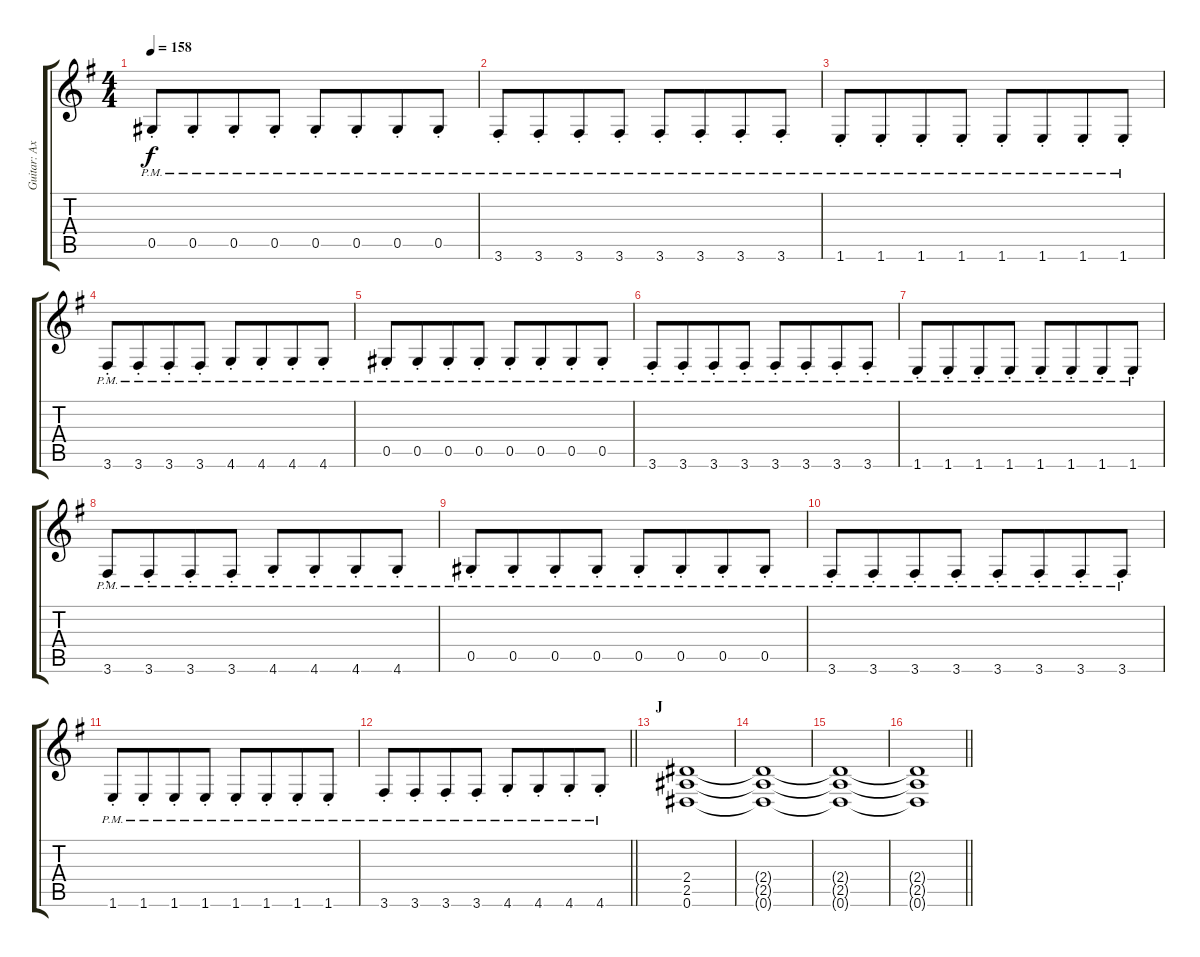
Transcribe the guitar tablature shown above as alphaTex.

\track ("Guitar: Axel" "Guitar: Ax") {instrument distortionguitar}
\staff {score tabs}
\tuning (Eb4 Bb3 Gb3 Db3 Ab2 Eb2) {hide}
\ts (4 4)
\tempo 158
\clef g2
\ks g
0.5{pm st}.8{dy f beam merge} 0.5{pm st}.8{beam merge} 0.5{pm st}.8{beam merge} 0.5{pm st}.8{beam split} 0.5{pm st}.8{beam merge} 0.5{pm st}.8{beam merge} 0.5{pm st}.8{beam merge} 0.5{pm st}.8 |
3.6{pm st}.8{beam merge} 3.6{pm st}.8{beam merge} 3.6{pm st}.8{beam merge} 3.6{pm st}.8{beam split} 3.6{pm st}.8{beam merge} 3.6{pm st}.8{beam merge} 3.6{pm st}.8{beam merge} 3.6{pm st}.8 |
1.6{pm st}.8{beam merge} 1.6{pm st}.8{beam merge} 1.6{pm st}.8{beam merge} 1.6{pm st}.8{beam split} 1.6{pm st}.8{beam merge} 1.6{pm st}.8{beam merge} 1.6{pm st}.8{beam merge} 1.6{pm st}.8 |
3.6{pm st}.8{beam merge} 3.6{pm st}.8{beam merge} 3.6{pm st}.8{beam merge} 3.6{pm st}.8{beam split} 4.6{pm st}.8{beam merge} 4.6{pm st}.8{beam merge} 4.6{pm st}.8{beam merge} 4.6{pm st}.8 |
0.5{pm st}.8{beam merge} 0.5{pm st}.8{beam merge} 0.5{pm st}.8{beam merge} 0.5{pm st}.8{beam split} 0.5{pm st}.8{beam merge} 0.5{pm st}.8{beam merge} 0.5{pm st}.8{beam merge} 0.5{pm st}.8 |
3.6{pm st}.8{beam merge} 3.6{pm st}.8{beam merge} 3.6{pm st}.8{beam merge} 3.6{pm st}.8{beam split} 3.6{pm st}.8{beam merge} 3.6{pm st}.8{beam merge} 3.6{pm st}.8{beam merge} 3.6{pm st}.8 |
1.6{pm st}.8{beam merge} 1.6{pm st}.8{beam merge} 1.6{pm st}.8{beam merge} 1.6{pm st}.8{beam split} 1.6{pm st}.8{beam merge} 1.6{pm st}.8{beam merge} 1.6{pm st}.8{beam merge} 1.6{pm st}.8 |
3.6{pm st}.8{beam merge} 3.6{pm st}.8{beam merge} 3.6{pm st}.8{beam merge} 3.6{pm st}.8{beam split} 4.6{pm st}.8{beam merge} 4.6{pm st}.8{beam merge} 4.6{pm st}.8{beam merge} 4.6{pm st}.8 |
0.5{pm st}.8{beam merge} 0.5{pm st}.8{beam merge} 0.5{pm st}.8{beam merge} 0.5{pm st}.8{beam split} 0.5{pm st}.8{beam merge} 0.5{pm st}.8{beam merge} 0.5{pm st}.8{beam merge} 0.5{pm st}.8 |
3.6{pm st}.8{beam merge} 3.6{pm st}.8{beam merge} 3.6{pm st}.8{beam merge} 3.6{pm st}.8{beam split} 3.6{pm st}.8{beam merge} 3.6{pm st}.8{beam merge} 3.6{pm st}.8{beam merge} 3.6{pm st}.8 |
1.6{pm st}.8{beam merge} 1.6{pm st}.8{beam merge} 1.6{pm st}.8{beam merge} 1.6{pm st}.8{beam split} 1.6{pm st}.8{beam merge} 1.6{pm st}.8{beam merge} 1.6{pm st}.8{beam merge} 1.6{pm st}.8 |
\barLineRight lightlight
3.6{pm st}.8{beam merge} 3.6{pm st}.8{beam merge} 3.6{pm st}.8{beam merge} 3.6{pm st}.8{beam split} 4.6{pm st}.8{beam merge} 4.6{pm st}.8{beam merge} 4.6{pm st}.8{beam merge} 4.6{pm st}.8 |
\section ("" "J")
(2.4 2.5 0.6).1 |
(2.4{t} 2.5{t} 0.6{t}).1 |
(2.4{t} 2.5{t} 0.6{t}).1 |
\barLineRight lightlight
(2.4{t} 2.5{t} 0.6{t}).1
